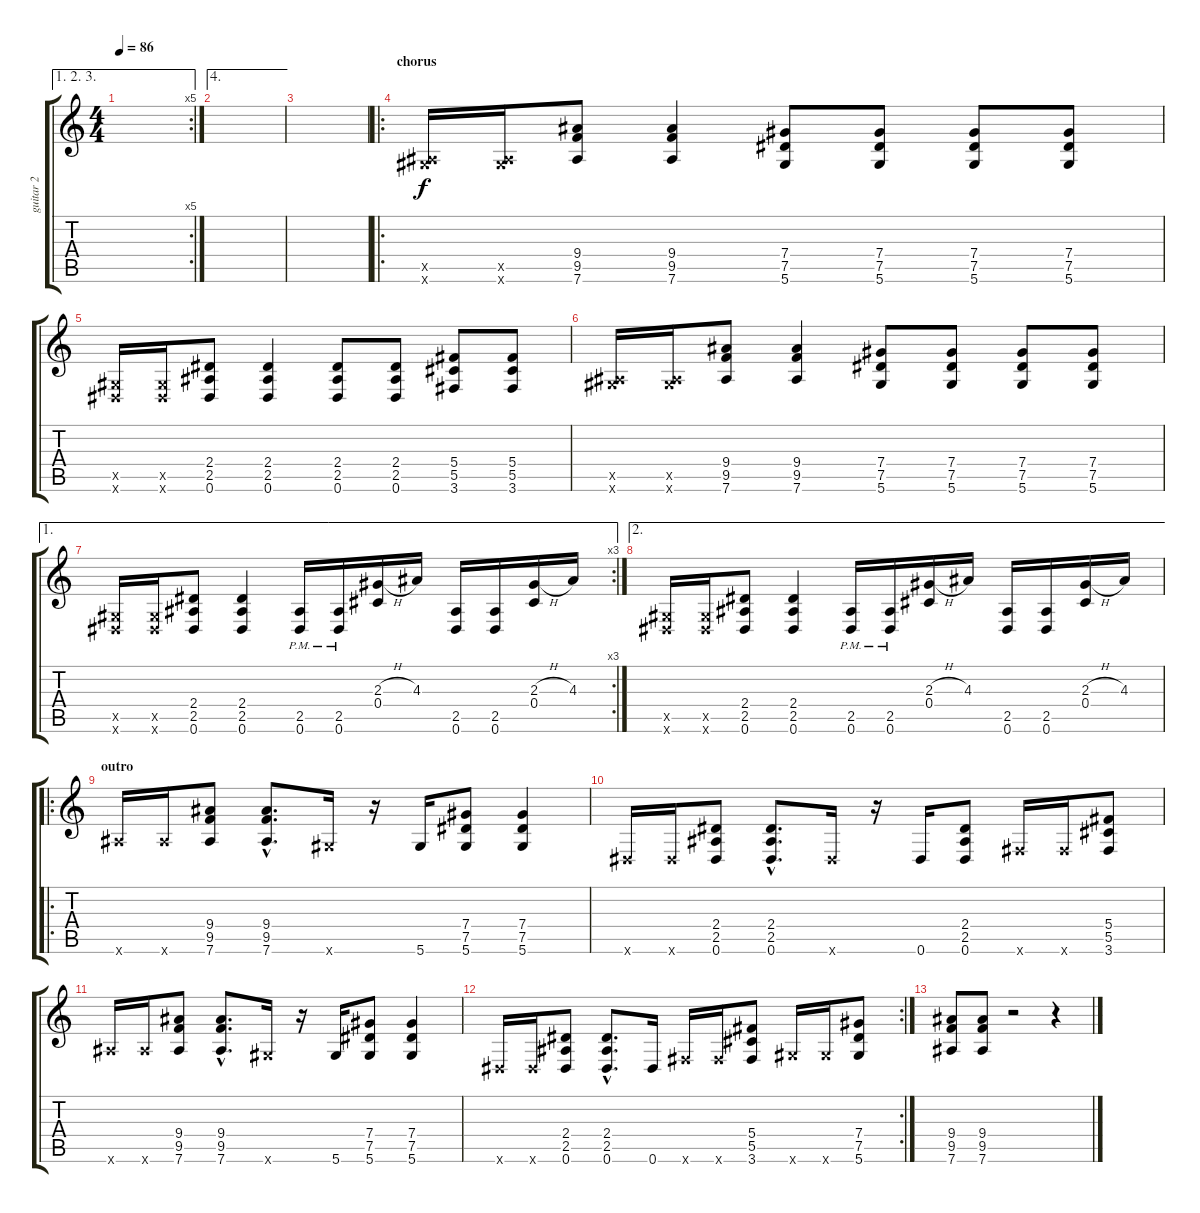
\track ("guitar 2" "guitar 2") {instrument distortionguitar}
\staff {score tabs}
\tuning (Eb4 Bb3 Gb3 Db3 Ab2 Eb2) {hide}
\ae (1 2 3)
\rc 5
\ts (4 4)
\tempo 86
\clef g2
\ks c
|
\ae 4
|
|
\ro
\section ("" "chorus")
(0.5{x} 7.6{x}).16 (0.5{x} 7.6{x}).16 (9.4 9.5 7.6).8 (9.4 9.5 7.6).4 (7.4 7.5 5.6).8 (7.4 7.5 5.6).8 (7.4 7.5 5.6).8 (7.4 7.5 5.6).8 |
(0.5{x} 0.6{x}).16 (0.5{x} 0.6{x}).16 (2.4 2.5 0.6).8 (2.4 2.5 0.6).4 (2.4 2.5 0.6).8 (2.4 2.5 0.6).8 (5.4 5.5 3.6).8 (5.4 5.5 3.6).8 |
(0.5{x} 7.6{x}).16 (0.5{x} 7.6{x}).16 (9.4 9.5 7.6).8 (9.4 9.5 7.6).4 (7.4 7.5 5.6).8 (7.4 7.5 5.6).8 (7.4 7.5 5.6).8 (7.4 7.5 5.6).8 |
\ae 1
\rc 3
(0.5{x} 0.6{x}).16 (0.5{x} 0.6{x}).16 (2.4 2.5 0.6).8 (2.4 2.5 0.6).4 (2.5 0.6{pm}).16 (2.5 0.6{pm}).16 (2.3{h} 0.4).16 4.3.16 (2.5 0.6).16 (2.5 0.6).16 (2.3{h} 0.4).16 4.3.16 |
\ae 2
(0.5{x} 0.6{x}).16 (0.5{x} 0.6{x}).16 (2.4 2.5 0.6).8 (2.4 2.5 0.6).4 (2.5 0.6{pm}).16 (2.5 0.6{pm}).16 (2.3{h} 0.4).16 4.3.16 (2.5 0.6).16 (2.5 0.6).16 (2.3{h} 0.4).16 4.3.16 |
\ro
\section ("" "outro")
7.6{x}.16 7.6{x}.16 (9.4 9.5 7.6).8 (9.4{hac} 9.5{hac} 7.6{hac}).8{d} 5.6{x}.16 r.16 5.6.16 (7.4 7.5 5.6).8 (7.4 7.5 5.6).4 |
0.6{x}.16 0.6{x}.16 (2.4 2.5 0.6).8 (2.4{hac} 2.5{hac} 0.6{hac}).8{d} 0.6{x}.16 r.16 0.6.16 (2.4 2.5 0.6).8 3.6{x}.16 3.6{x}.16 (5.4 5.5 3.6).8 |
7.6{x}.16 7.6{x}.16 (9.4 9.5 7.6).8 (9.4{hac} 9.5{hac} 7.6{hac}).8{d} 5.6{x}.16 r.16 5.6.16 (7.4 7.5 5.6).8 (7.4 7.5 5.6).4 |
\rc 2
0.6{x}.16 0.6{x}.16 (2.4 2.5 0.6).8 (2.4{hac} 2.5{hac} 0.6{hac}).8{d} 0.6.16 3.6{x}.16 3.6{x}.16 (5.4 5.5 3.6).8 5.6{x}.16 5.6{x}.16 (7.4 7.5 5.6).8 |
(9.4 9.5 7.6).8 (9.4 9.5 7.6).8 r.2 r.4
